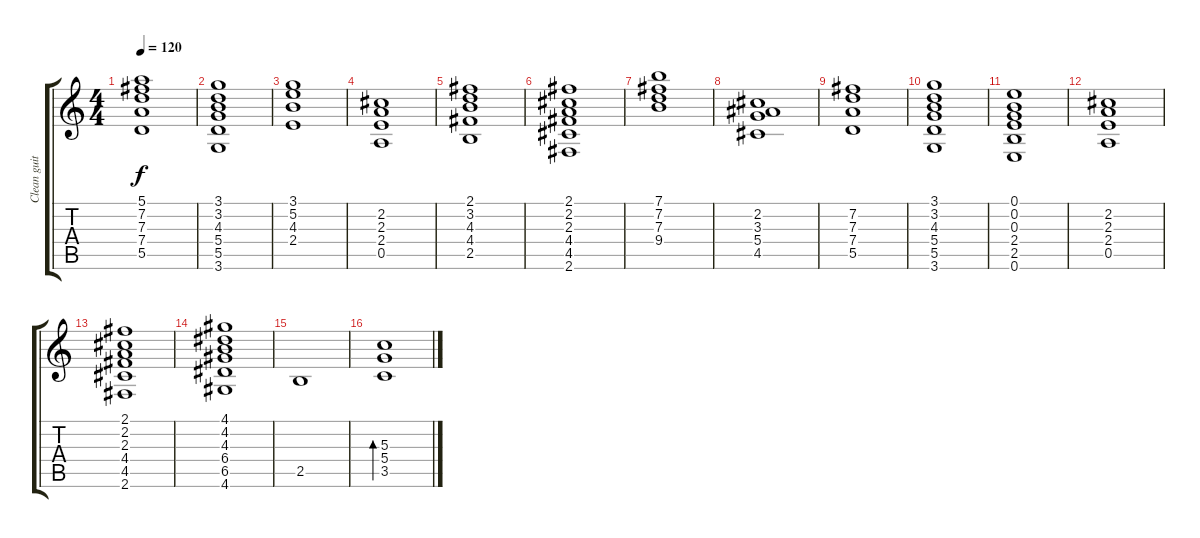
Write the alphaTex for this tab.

\track ("Clean guitar" "Clean guit") {instrument electricguitarclean}
\staff {score tabs}
\tuning (E4 B3 G3 D3 A2 E2) {hide}
\ts (4 4)
\tempo 120
\clef g2
\ks c
(5.1 7.2 7.3 7.4 5.5).1{dy f} |
(3.1 3.2 4.3 5.4 5.5 3.6).1 |
(3.1 5.2 4.3 2.4).1 |
(2.2 2.3 2.4 0.5).1 |
(2.1 3.2 4.3 4.4 2.5).1 |
(2.1 2.2 2.3 4.4 4.5 2.6).1 |
(7.1 7.2 7.3 9.4).1 |
(2.2 3.3 5.4 4.5).1 |
(7.2 7.3 7.4 5.5).1 |
(3.1 3.2 4.3 5.4 5.5 3.6).1 |
(0.1 0.2 0.3 2.4 2.5 0.6).1 |
(2.2 2.3 2.4 0.5).1 |
(2.1 2.2 2.3 4.4 4.5 2.6).1 |
(4.1 4.2 4.3 6.4 6.5 4.6).1 |
2.5.1 |
(5.3 5.4 3.5).1{bd 60}
